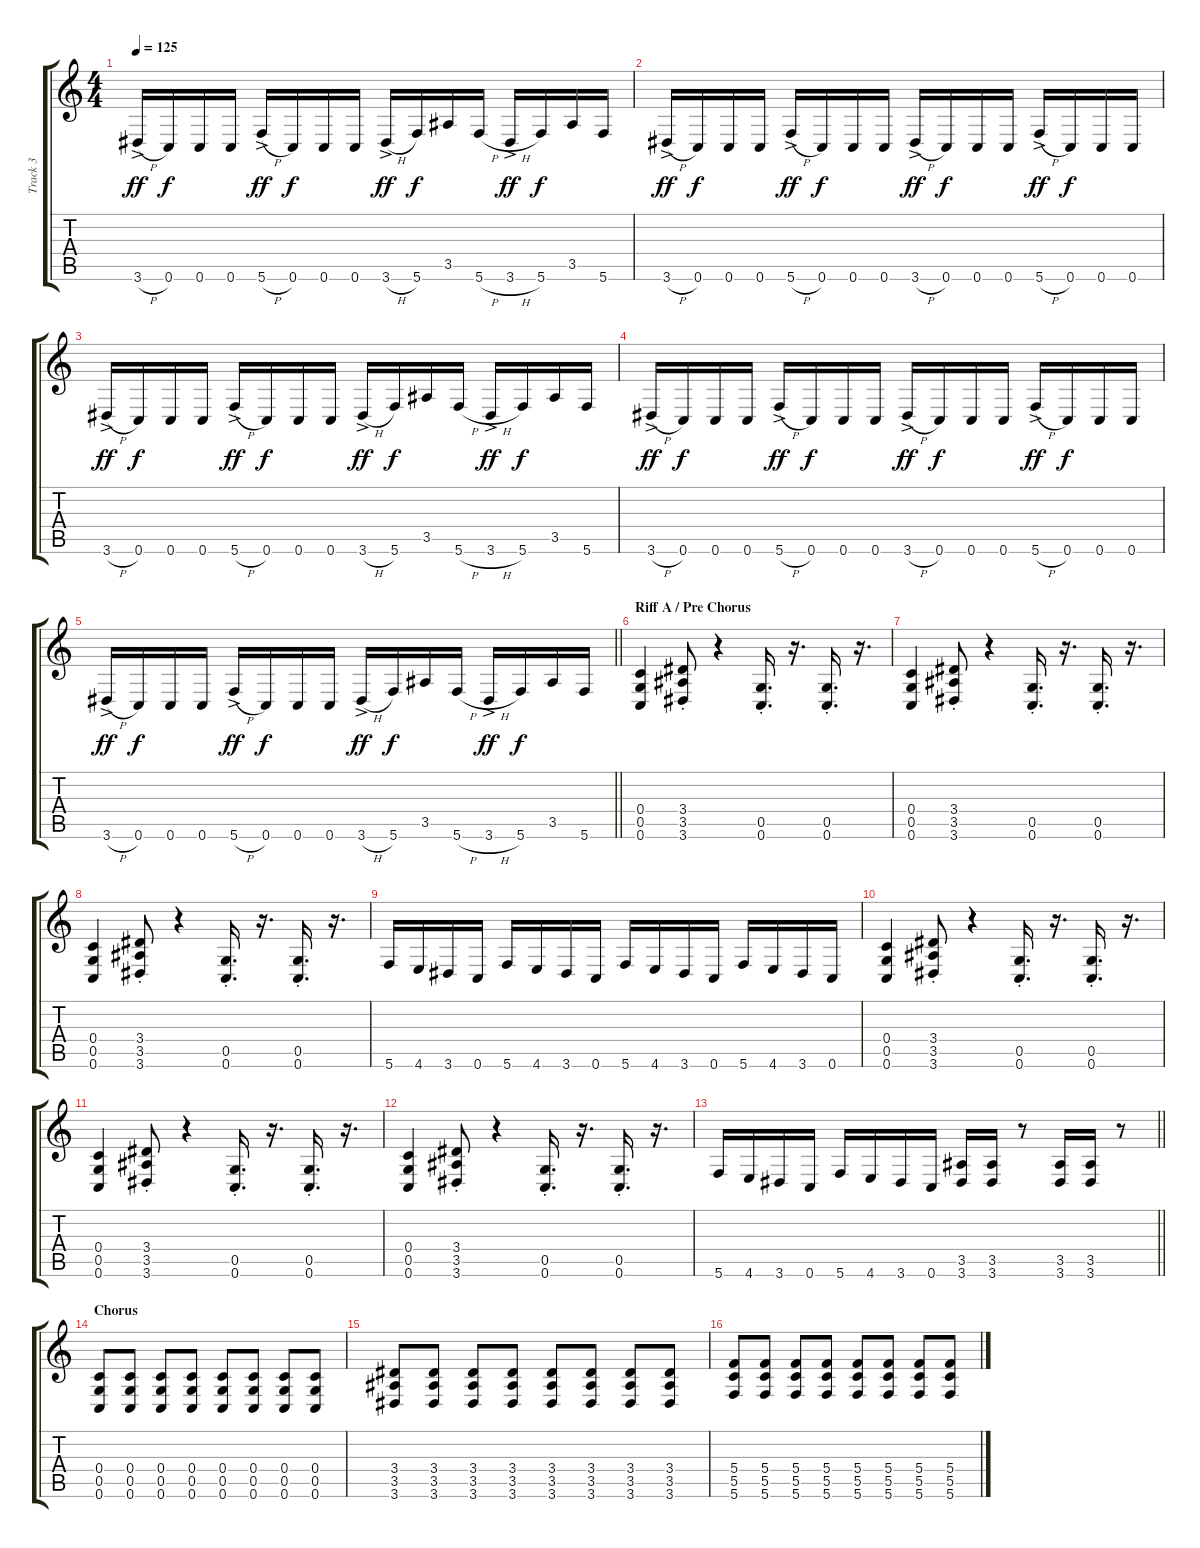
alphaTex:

\track ("Track 3" "Track 3") {instrument overdrivenguitar}
\staff {score tabs}
\tuning (D4 A3 F3 C3 G2 C2) {hide}
\ts (4 4)
\tempo 125
\clef g2
\ks c
3.6{h ac}.16{dy ff} 0.6.16{dy f} 0.6.16 0.6.16 5.6{h ac}.16{dy ff} 0.6.16{dy f} 0.6.16 0.6.16 3.6{h ac}.16{dy ff} 5.6.16{dy f} 3.5.16 5.6{h}.16 3.6{h ac}.16{dy ff} 5.6.16{dy f} 3.5.16 5.6.16 |
3.6{h ac}.16{dy ff} 0.6.16{dy f} 0.6.16 0.6.16 5.6{h ac}.16{dy ff} 0.6.16{dy f} 0.6.16 0.6.16 3.6{h ac}.16{dy ff} 0.6.16{dy f} 0.6.16 0.6.16 5.6{h ac}.16{dy ff} 0.6.16{dy f} 0.6.16 0.6.16 |
3.6{h ac}.16{dy ff} 0.6.16{dy f} 0.6.16 0.6.16 5.6{h ac}.16{dy ff} 0.6.16{dy f} 0.6.16 0.6.16 3.6{h ac}.16{dy ff} 5.6.16{dy f} 3.5.16 5.6{h}.16 3.6{h ac}.16{dy ff} 5.6.16{dy f} 3.5.16 5.6.16 |
3.6{h ac}.16{dy ff} 0.6.16{dy f} 0.6.16 0.6.16 5.6{h ac}.16{dy ff} 0.6.16{dy f} 0.6.16 0.6.16 3.6{h ac}.16{dy ff} 0.6.16{dy f} 0.6.16 0.6.16 5.6{h ac}.16{dy ff} 0.6.16{dy f} 0.6.16 0.6.16 |
\barLineRight lightlight
3.6{h ac}.16{dy ff} 0.6.16{dy f} 0.6.16 0.6.16 5.6{h ac}.16{dy ff} 0.6.16{dy f} 0.6.16 0.6.16 3.6{h ac}.16{dy ff} 5.6.16{dy f} 3.5.16 5.6{h}.16 3.6{h ac}.16{dy ff} 5.6.16{dy f} 3.5.16 5.6.16 |
\section ("" "Riff A / Pre Chorus")
(0.4 0.5 0.6).4 (3.4 3.5 3.6{st}).8 r.4 (0.5 0.6{st}).16{d} r.16{d} (0.5 0.6{st}).16{d} r.16{d} |
(0.4 0.5 0.6).4 (3.4 3.5 3.6{st}).8 r.4 (0.5 0.6{st}).16{d} r.16{d} (0.5 0.6{st}).16{d} r.16{d} |
(0.4 0.5 0.6).4 (3.4 3.5 3.6{st}).8 r.4 (0.5 0.6{st}).16{d} r.16{d} (0.5 0.6{st}).16{d} r.16{d} |
5.6.16 4.6.16 3.6.16 0.6.16 5.6.16 4.6.16 3.6.16 0.6.16 5.6.16 4.6.16 3.6.16 0.6.16 5.6.16 4.6.16 3.6.16 0.6.16 |
(0.4 0.5 0.6).4 (3.4 3.5 3.6{st}).8 r.4 (0.5 0.6{st}).16{d} r.16{d} (0.5 0.6{st}).16{d} r.16{d} |
(0.4 0.5 0.6).4 (3.4 3.5 3.6{st}).8 r.4 (0.5 0.6{st}).16{d} r.16{d} (0.5 0.6{st}).16{d} r.16{d} |
(0.4 0.5 0.6).4 (3.4 3.5 3.6{st}).8 r.4 (0.5 0.6{st}).16{d} r.16{d} (0.5 0.6{st}).16{d} r.16{d} |
\barLineRight lightlight
5.6.16 4.6.16 3.6.16 0.6.16 5.6.16 4.6.16 3.6.16 0.6.16 (3.5 3.6).16 (3.5 3.6).16 r.8 (3.5 3.6).16 (3.5 3.6).16 r.8 |
\section ("" "Chorus")
(0.4 0.5 0.6).8 (0.4 0.5 0.6).8 (0.4 0.5 0.6).8 (0.4 0.5 0.6).8 (0.4 0.5 0.6).8 (0.4 0.5 0.6).8 (0.4 0.5 0.6).8 (0.4 0.5 0.6).8 |
(3.4 3.5 3.6).8 (3.4 3.5 3.6).8 (3.4 3.5 3.6).8 (3.4 3.5 3.6).8 (3.4 3.5 3.6).8 (3.4 3.5 3.6).8 (3.4 3.5 3.6).8 (3.4 3.5 3.6).8 |
(5.4 5.5 5.6).8 (5.4 5.5 5.6).8 (5.4 5.5 5.6).8 (5.4 5.5 5.6).8 (5.4 5.5 5.6).8 (5.4 5.5 5.6).8 (5.4 5.5 5.6).8 (5.4 5.5 5.6).8
